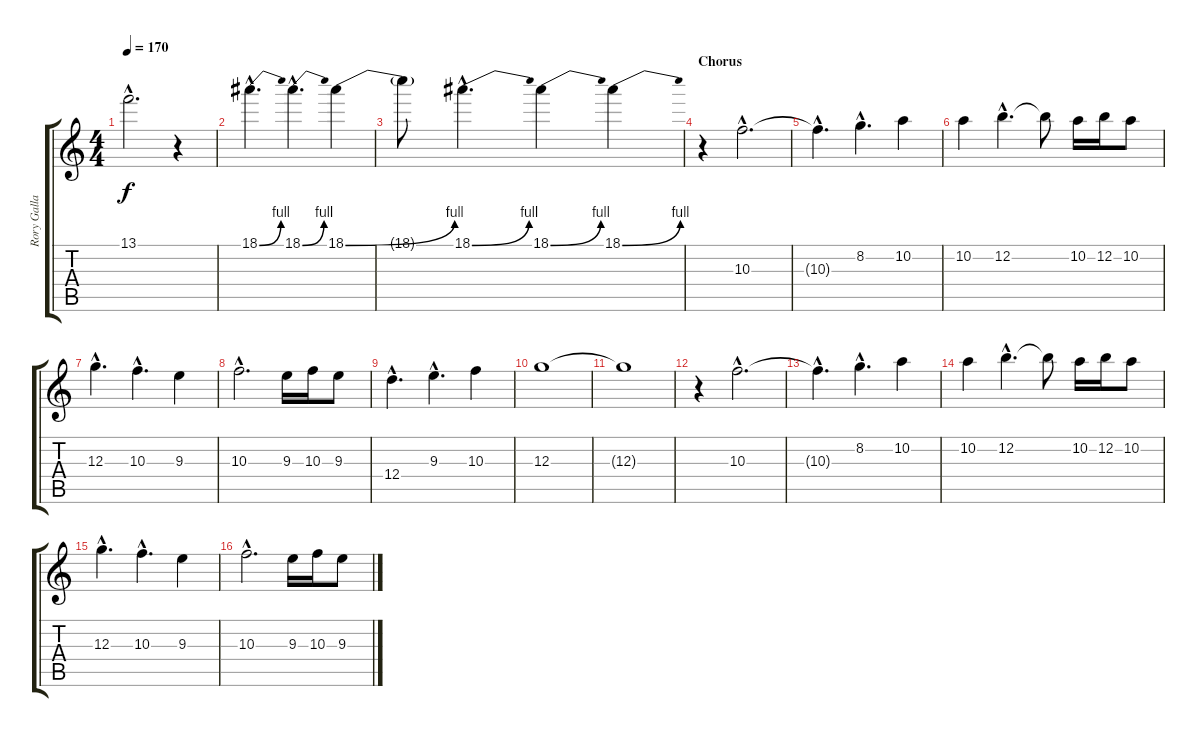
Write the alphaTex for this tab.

\track ("Rory Gallagher Lead" "Rory Galla") {instrument overdrivenguitar}
\staff {score tabs}
\tuning (E4 B3 G3 D3 A2 E2) {hide}
\ts (4 4)
\tempo 170
\clef g2
\ks c
13.1{hac t}.2{d dy f} r.4 |
18.1{be (bend 0 0 60 4) hac}.4{d} 18.1{be (bend 0 0 60 4) hac}.4{d} 18.1{be (bend 0 0 60 4)}.4 |
18.1{t}.8 18.1{be (bend 0 0 60 4) hac}.4{d} 18.1{be (bend 0 0 60 4)}.4 18.1{be (bend 0 0 60 4)}.4 |
\section ("" "Chorus")
r.4 10.3{hac}.2{d} |
10.3{hac t}.4{d} 8.2{hac}.4{d} 10.2.4 |
10.2.4 12.2{hac}.4{d} 12.2{t}.8 10.2.16 12.2.16 10.2.8 |
12.3{hac}.4{d} 10.3{hac}.4{d} 9.3.4 |
10.3{hac}.2{d} 9.3.16 10.3.16 9.3.8 |
12.4{hac}.4{d} 9.3{hac}.4{d} 10.3.4 |
12.3.1 |
12.3{t}.1 |
r.4 10.3{hac}.2{d} |
10.3{hac t}.4{d} 8.2{hac}.4{d} 10.2.4 |
10.2.4 12.2{hac}.4{d} 12.2{t}.8 10.2.16 12.2.16 10.2.8 |
12.3{hac}.4{d} 10.3{hac}.4{d} 9.3.4 |
10.3{hac}.2{d} 9.3.16 10.3.16 9.3.8
